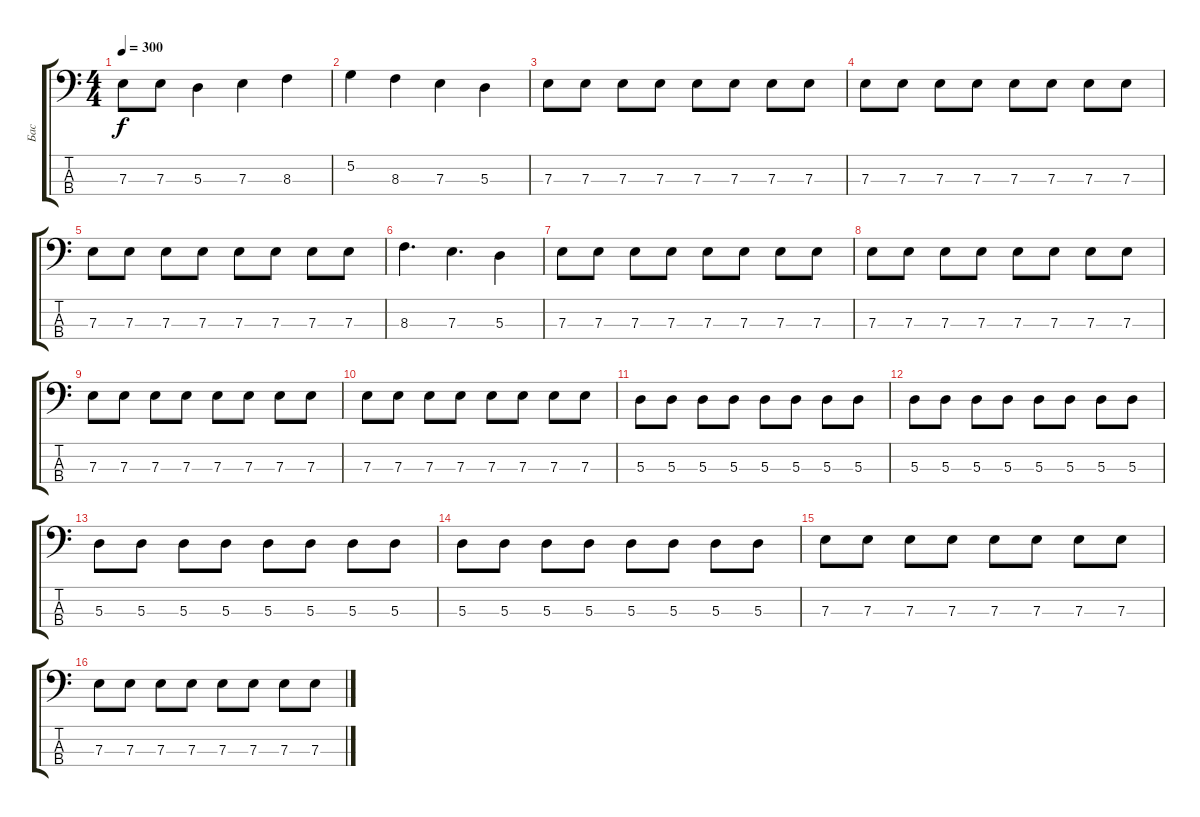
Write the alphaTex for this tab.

\track ("Бас" "Бас") {instrument electricbassfinger}
\staff {score tabs}
\tuning (G2 D2 A1 E1) {hide}
\ts (4 4)
\tempo 300
\clef f4
\ks c
7.3.8{dy f} 7.3.8 5.3.4 7.3.4 8.3.4 |
5.2.4 8.3.4 7.3.4 5.3.4 |
7.3.8 7.3.8 7.3.8 7.3.8 7.3.8 7.3.8 7.3.8 7.3.8 |
7.3.8 7.3.8 7.3.8 7.3.8 7.3.8 7.3.8 7.3.8 7.3.8 |
7.3.8 7.3.8 7.3.8 7.3.8 7.3.8 7.3.8 7.3.8 7.3.8 |
8.3.4{d} 7.3.4{d} 5.3.4 |
7.3.8 7.3.8 7.3.8 7.3.8 7.3.8 7.3.8 7.3.8 7.3.8 |
7.3.8 7.3.8 7.3.8 7.3.8 7.3.8 7.3.8 7.3.8 7.3.8 |
7.3.8 7.3.8 7.3.8 7.3.8 7.3.8 7.3.8 7.3.8 7.3.8 |
7.3.8 7.3.8 7.3.8 7.3.8 7.3.8 7.3.8 7.3.8 7.3.8 |
5.3.8 5.3.8 5.3.8 5.3.8 5.3.8 5.3.8 5.3.8 5.3.8 |
5.3.8 5.3.8 5.3.8 5.3.8 5.3.8 5.3.8 5.3.8 5.3.8 |
5.3.8 5.3.8 5.3.8 5.3.8 5.3.8 5.3.8 5.3.8 5.3.8 |
5.3.8 5.3.8 5.3.8 5.3.8 5.3.8 5.3.8 5.3.8 5.3.8 |
7.3.8 7.3.8 7.3.8 7.3.8 7.3.8 7.3.8 7.3.8 7.3.8 |
7.3.8 7.3.8 7.3.8 7.3.8 7.3.8 7.3.8 7.3.8 7.3.8
